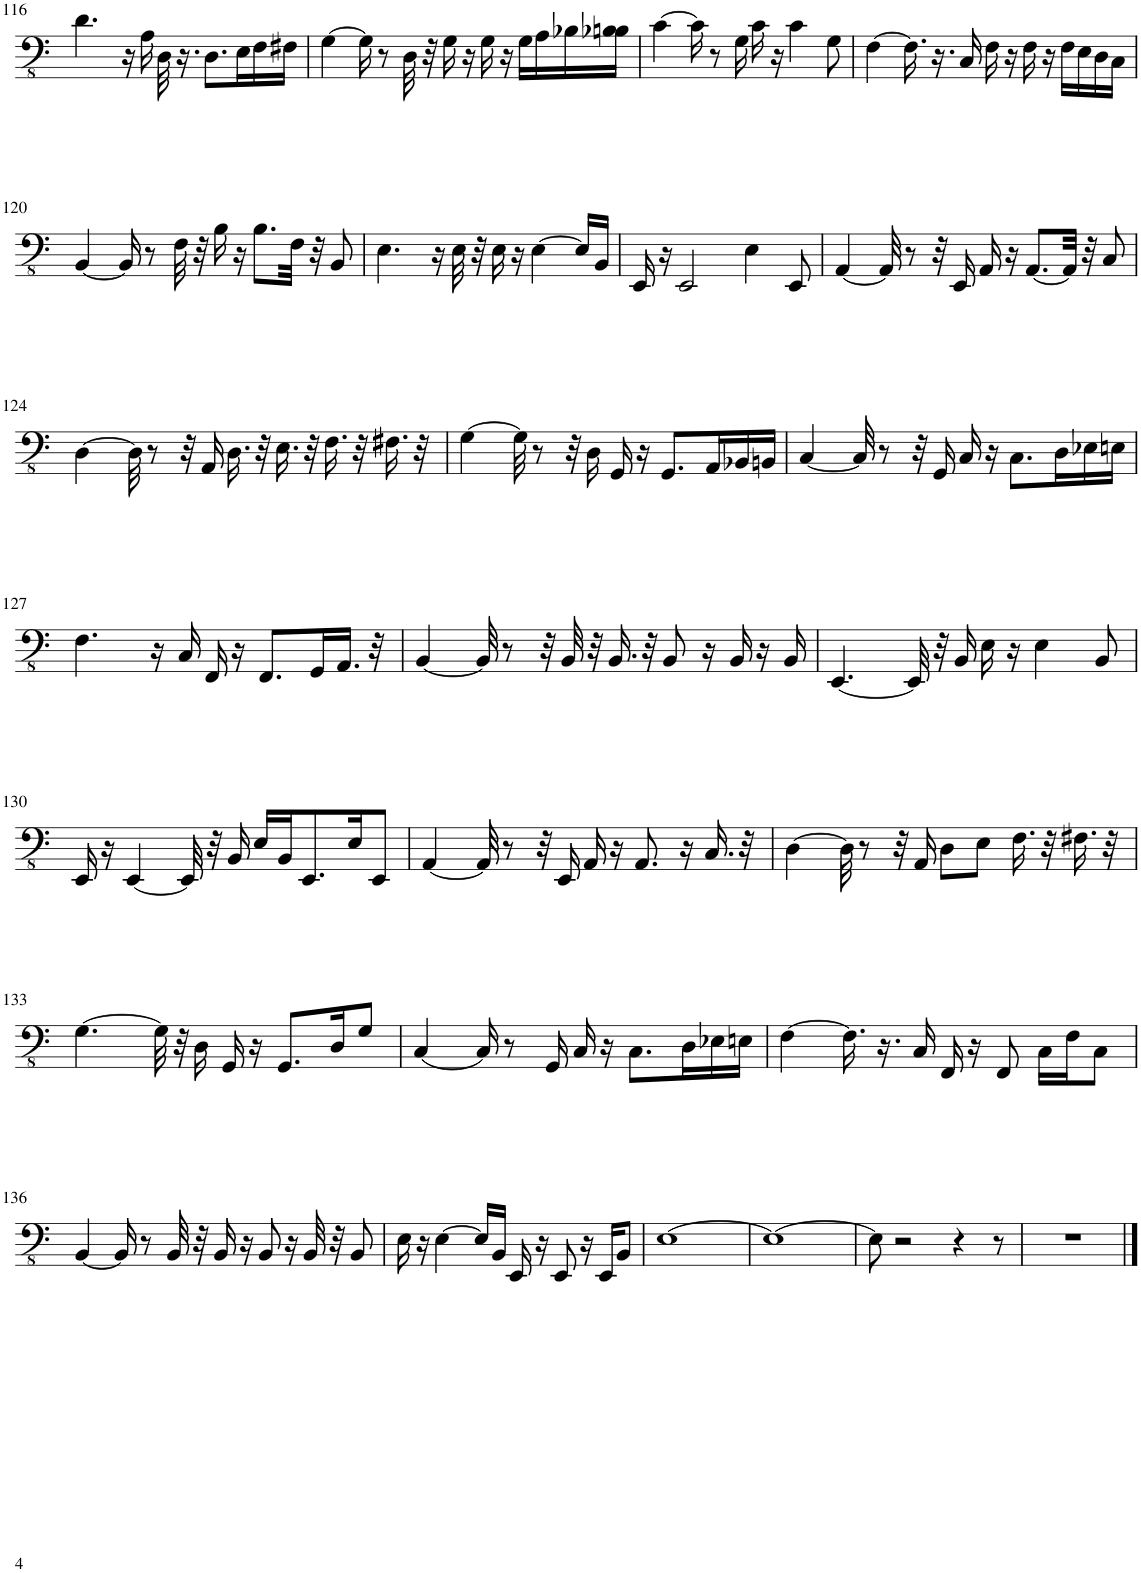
**kern
*part1
*staff1
*I"Bass
!!LO:PB:g=z
*clefFv4
*k[]
*M4/4
=116
4.D\
16r
16AA\
32DD\
16.r
8.DD\L
16EE\L
16FF\
16FF#X\JJ
=117
[4GG\
16GG\]
8r
32DD\
32r
16GG\
16r
16GG\
16r
16GG\LL
16AA\
16BB-X\
16BB-X\ 16BBn\JJ
=118
[4C\
16C\]
8r
16GG\
16C\
16r
4C\
8GG\
=119
[4FF\
16.FF\]
16.r
16CC/
16FF\
16r
16FF\
16r
16FF\LL
16EE\
16DD\
16CC\JJ
!!LO:LB:g=z
=120
[4BBB/
16BBB/]
8r
32FF\
32r
16BB\
16r
8.BB\L
32FF\Jkk
32r
8BBB/
=121
4.EE\
16r
32EE\
32r
16EE\
16r
[4EE\
16EE/LL]
16BBB/JJ
=122
16EEE/
16r
2EEE/
4EE\
8EEE/
=123
[4AAA/
32AAA/]
8r
32r
16EEE/
16AAA/
16r
[8.AAA/L
32AAA/Jkk]
32r
8CC/
!!LO:LB:g=z
=124
[4DD\
32DD\]
8r
32r
16AAA/
16.DD\
32r
16.EE\
32r
16.FF\
32r
16.FF#X\
32r
=125
[4GG\
32GG\]
8r
32r
16DD\
16GGG/
16r
8.GGG/L
16AAA/L
16BBB-X/
16BBBn/JJ
=126
[4CC/
32CC/]
8r
32r
16GGG/
16CC/
16r
8.CC\L
16DD\L
16EE-X\
16EEn\JJ
!!LO:LB:g=z
=127
4.FF\
16r
16CC/
16FFF/
16r
8.FFF/L
16GGG/L
16.AAA/JJ
32r
=128
[4BBB/
32BBB/]
8r
32r
32BBB/
32r
16.BBB/
32r
8BBB/
16r
16BBB/
16r
16BBB/
=129
[4.EEE/
32EEE/]
32r
16BBB/
16EE\
16r
4EE\
8BBB/
!!LO:LB:g=z
=130
16EEE/
16r
[4EEE/
32EEE/]
32r
16BBB/
16EE/LL
16BBB/J
8.EEE/
16EE/K
8EEE/J
=131
[4AAA/
32AAA/]
8r
32r
16EEE/
16AAA/
16r
8.AAA/
16r
16.CC/
32r
=132
[4DD\
32DD\]
8r
32r
16AAA/
8DD\L
8EE\J
16.FF\
32r
16.FF#X\
32r
!!LO:LB:g=z
=133
[4.GG\
32GG\]
32r
16DD\
16GGG/
16r
8.GGG/L
16DD/K
8GG/J
=134
[4CC/
16CC/]
8r
16GGG/
16CC/
16r
8.CC\L
16DD\L
16EE-X\
16EEn\JJ
=135
[4FF\
16.FF\]
16.r
16CC/
16FFF/
16r
8FFF/
16CC\LL
16FF\J
8CC\J
!!LO:LB:g=z
=136
[4BBB/
16BBB/]
8r
32BBB/
32r
16BBB/
16r
8BBB/
16r
32BBB/
32r
8BBB/
=137
16EE\
16r
[4EE\
16EE/LL]
16BBB/JJ
16EEE/
16r
8EEE/
16r
16EEE/KL
8BBB/J
=138
[1EE
=139
1EE_
=140
8EE\]
2r
4r
8r
=141
1r
==
*-
